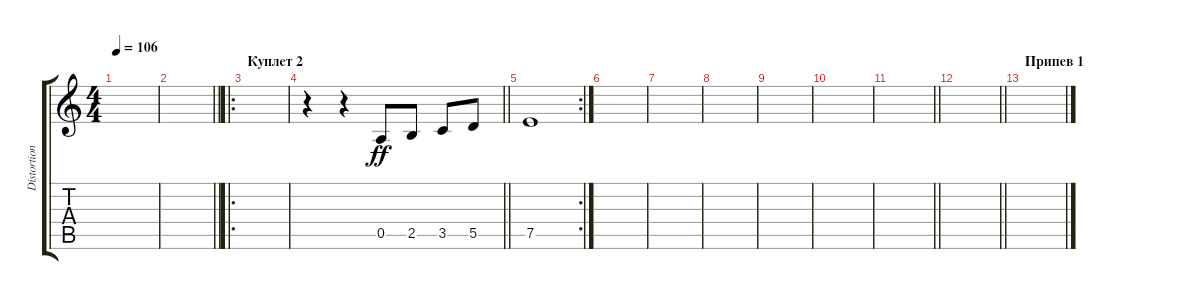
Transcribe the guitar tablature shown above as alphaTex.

\track ("Distortion Гитара (соло)" "Distortion") {instrument distortionguitar}
\staff {score tabs}
\tuning (E4 B3 G3 D3 A2 E2) {hide}
\ts (4 4)
\tempo 106
\clef g2
\ks c
|
\barLineRight lightlight
|
\ro
\section ("" "Куплет 2")
|
\barLineRight lightlight
r.4 r.4 0.5.8{dy ff} 2.5.8 3.5.8 5.5.8 |
\rc 2
7.5.1 |
|
|
|
|
|
\barLineRight lightlight
|
\barLineRight lightlight
|
\section ("" "Припев 1")
